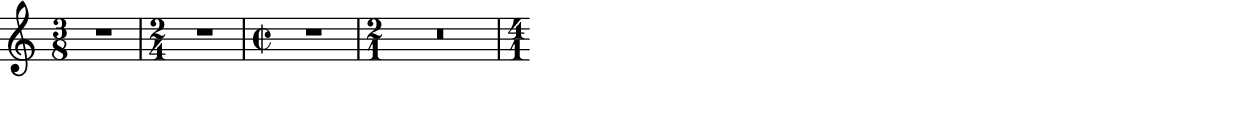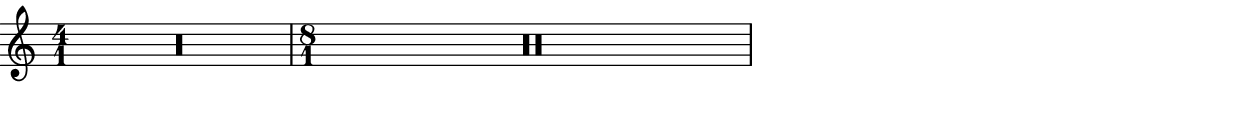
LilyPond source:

%% Generated by lilypond-book
%% Options: [exampleindent=10.16\mm,indent=0\mm,line-width=160\mm]
\include "lilypond-book-preamble.ly"


% ****************************************************************
% Start cut-&-pastable-section
% ****************************************************************

#(ly:set-option 'eps-box-padding 3.000000)



\paper {
  indent = 0\mm
  line-width = 160\mm
  % offset the left padding, also add 1mm as lilypond creates cropped
  % images with a little space on the right
  line-width = #(- line-width (* mm  3.000000) (* mm 1))
}

\layout {
  
}




% ****************************************************************
% ly snippet:
% ****************************************************************
\sourcefilename "/lilypond-2.23.82/input/regression/multi-measure-rest-standard.ly"
\sourcefileline 0
\header {
  texidoc = "Only whole, breve, longa and maxima rests are used by default for multi-measure rests."
}

\version "2.16.0"

\paper {
  ragged-right = ##t
  indent = 0
}

\new Staff {
  \time 3/8 R4.
  \time 2/4 R2
  \time 2/2 R1
  \time 2/1 R\breve
  \break
  \time 4/1 R\longa
  \time 8/1 R\maxima
}



% ****************************************************************
% end ly snippet
% ****************************************************************
